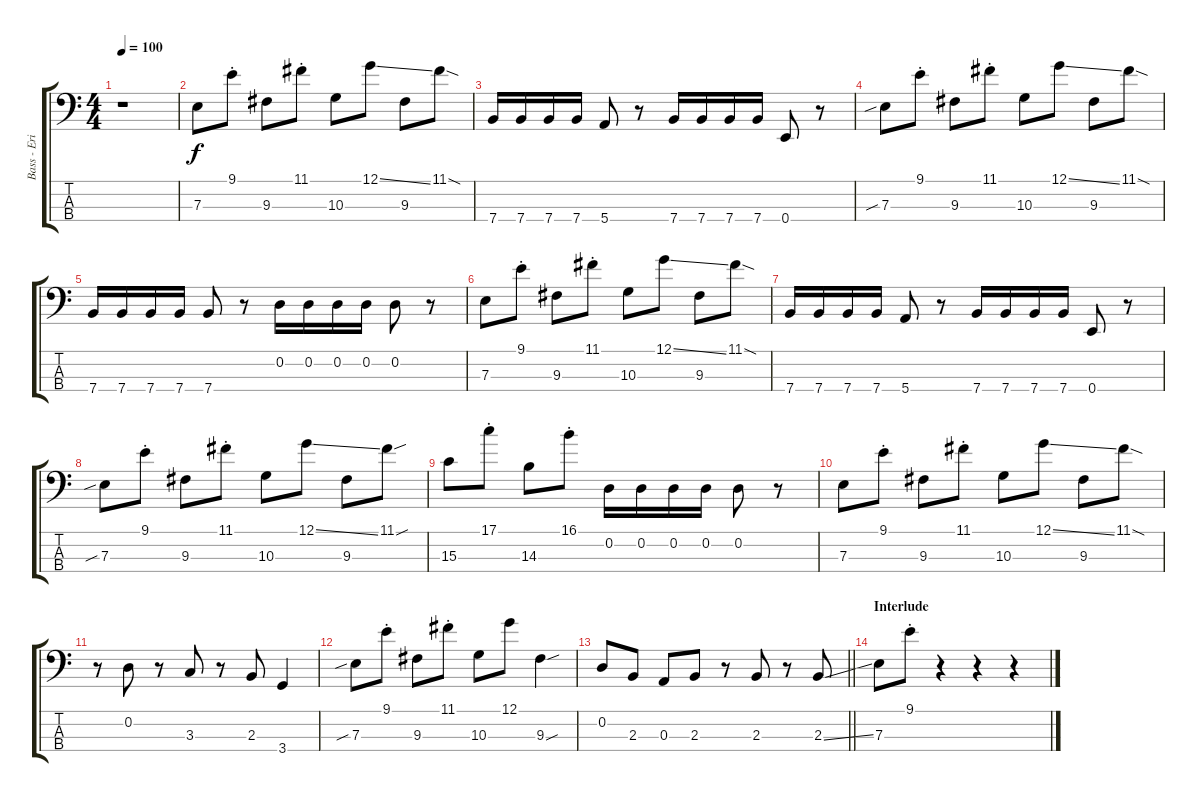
\track ("Bass - Eric Judy" "Bass - Eri") {instrument electricbasspick}
\staff {score tabs}
\tuning (G2 D2 A1 E1) {hide}
\ts (4 4)
\tempo 100
\clef f4
\ks c
r.1{dy f} |
7.3.8 9.1{st}.8 9.3.8 11.1{st}.8 10.3.8 12.1{ss}.8 9.3.8 11.1{sod}.8 |
7.4.16 7.4.16 7.4.16 7.4.16 5.4.8 r.8 7.4.16 7.4.16 7.4.16 7.4.16 0.4.8 r.8 |
7.3{sib}.8 9.1{st}.8 9.3.8 11.1{st}.8 10.3.8 12.1{ss}.8 9.3.8 11.1{sod}.8 |
7.4.16 7.4.16 7.4.16 7.4.16 7.4.8 r.8 0.2.16 0.2.16 0.2.16 0.2.16 0.2.8 r.8 |
7.3.8 9.1{st}.8 9.3.8 11.1{st}.8 10.3.8 12.1{ss}.8 9.3.8 11.1{sod}.8 |
7.4.16 7.4.16 7.4.16 7.4.16 5.4.8 r.8 7.4.16 7.4.16 7.4.16 7.4.16 0.4.8 r.8 |
7.3{sib}.8 9.1{st}.8 9.3.8 11.1{st}.8 10.3.8 12.1{ss}.8 9.3.8 11.1{sou}.8 |
15.3.8 17.1{st}.8 14.3.8 16.1{st}.8 0.2.16 0.2.16 0.2.16 0.2.16 0.2.8 r.8 |
7.3.8 9.1{st}.8 9.3.8 11.1{st}.8 10.3.8 12.1{ss}.8 9.3.8 11.1{sod}.8 |
r.8 0.2.8 r.8 3.3.8 r.8 2.3.8 3.4.4 |
7.3{sib}.8 9.1{st}.8 9.3.8 11.1{st}.8 10.3.8 12.1.8 9.3{sou}.4 |
\barLineRight lightlight
0.2.8 2.3.8 0.3.8 2.3.8 r.8 2.3.8 r.8 2.3{ss}.8 |
\section ("" "Interlude")
7.3.8 9.1{st}.8 r.4 r.4 r.4
